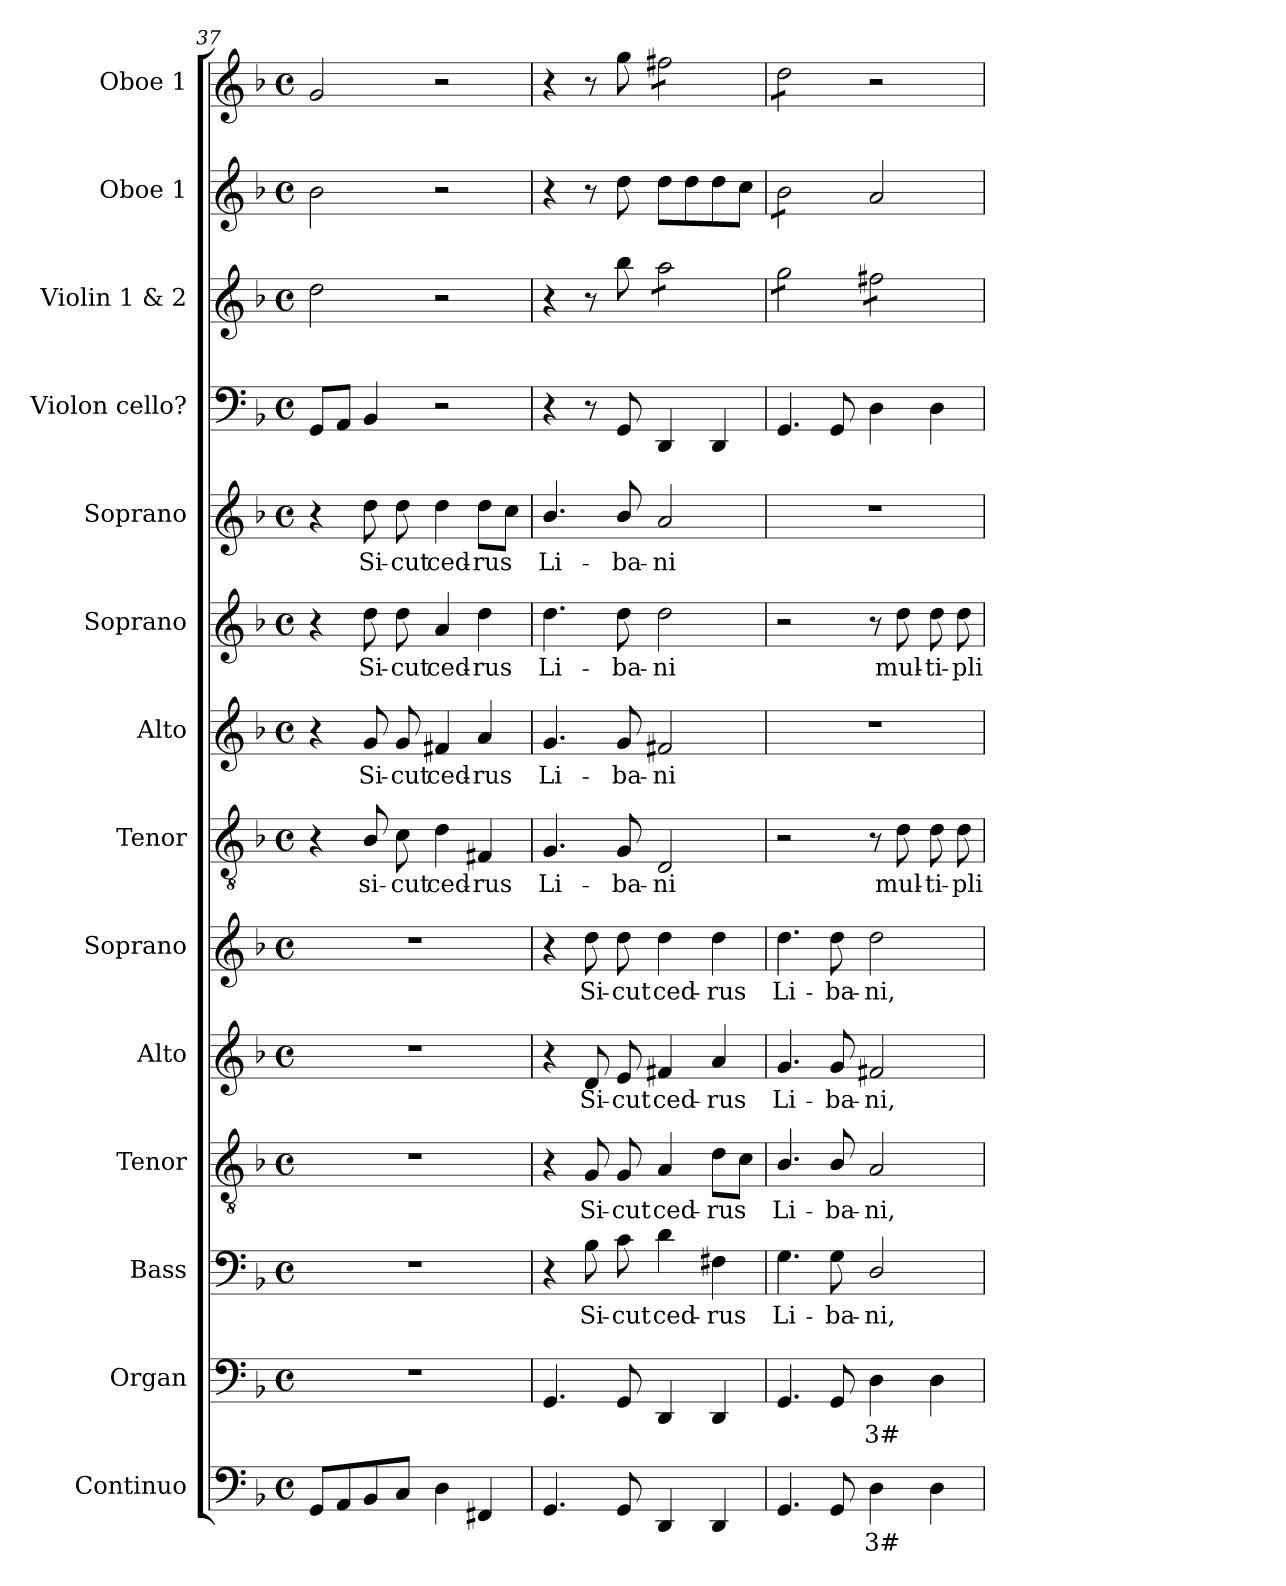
**kern	**text	**kern	**text	**kern	**text	**kern	**text	**kern	**text	**kern	**text	**kern	**text	**kern	**text	**kern	**text	**kern	**text	**kern	**kern	**kern	**kern
*part14	*part14	*part13	*part13	*part12	*part12	*part11	*part11	*part10	*part10	*part9	*part9	*part8	*part8	*part7	*part7	*part6	*part6	*part5	*part5	*part4	*part3	*part2	*part1
*staff14	*staff14	*staff13	*staff13	*staff12	*staff12	*staff11	*staff11	*staff10	*staff10	*staff9	*staff9	*staff8	*staff8	*staff7	*staff7	*staff6	*staff6	*staff5	*staff5	*staff4	*staff3	*staff2	*staff1
*I"Continuo	*	*I"Organ	*	*I"Bass	*	*I"Tenor	*	*I"Alto	*	*I"Soprano	*	*I"Tenor	*	*I"Alto	*	*I"Soprano	*	*I"Soprano	*	*I"Violon cello?	*I"Violin 1 & 2	*I"Oboe 1	*I"Oboe 1
*I'Cont.	*	*I'Org.	*	*I'B.	*	*I'T.	*	*I'A.	*	*I'S.	*	*I'T.	*	*I'A.	*	*I'S.	*	*I'S.	*	*I'Vc.	*I'Vln. 1 & 2	*I'Ob. 2	*I'Ob. 1
*clefF4	*	*clefF4	*	*clefF4	*	*clefGv2	*	*clefG2	*	*clefG2	*	*clefGv2	*	*clefG2	*	*clefG2	*	*clefG2	*	*clefF4	*clefG2	*clefG2	*clefG2
*	*	*	*	*	*	*ITrd7c12	*	*	*	*	*	*ITrd7c12	*	*	*	*	*	*	*	*	*	*	*
*k[b-]	*	*k[b-]	*	*k[b-]	*	*k[b-]	*	*k[b-]	*	*k[b-]	*	*k[b-]	*	*k[b-]	*	*k[b-]	*	*k[b-]	*	*k[b-]	*k[b-]	*k[b-]	*k[b-]
*F:	*	*F:	*	*F:	*	*F:	*	*F:	*	*F:	*	*F:	*	*F:	*	*F:	*	*F:	*	*F:	*F:	*F:	*F:
*M4/4	*	*M4/4	*	*M4/4	*	*M4/4	*	*M4/4	*	*M4/4	*	*M4/4	*	*M4/4	*	*M4/4	*	*M4/4	*	*M4/4	*M4/4	*M4/4	*M4/4
*met(c)	*	*met(c)	*	*met(c)	*	*met(c)	*	*met(c)	*	*met(c)	*	*met(c)	*	*met(c)	*	*met(c)	*	*met(c)	*	*met(c)	*met(c)	*met(c)	*met(c)
=37	=37	=37	=37	=37	=37	=37	=37	=37	=37	=37	=37	=37	=37	=37	=37	=37	=37	=37	=37	=37	=37	=37	=37
8GGi/L	.	1r	.	1r	.	1r	.	1r	.	1r	.	4r	.	4r	.	4r	.	4r	.	8GGi/L	2ddi\	2b-i\	2gi/
8AAi/	.	.	.	.	.	.	.	.	.	.	.	.	.	.	.	.	.	.	.	8AAi/J	.	.	.
!	!	!	!	!	!	!	!	!	!	!	!	!	!LO:LY:b:color=#000000	!	!	!	!	!	!	!	!	!	!
!	!	!	!	!	!	!	!	!	!	!	!	!	!	!	!LO:LY:b:color=#000000	!	!	!	!	!	!	!	!
!	!	!	!	!	!	!	!	!	!	!	!	!	!	!	!	!	!LO:LY:b:color=#000000	!	!	!	!	!	!
!	!	!	!	!	!	!	!	!	!	!	!	!	!	!	!	!	!	!	!LO:LY:b:color=#000000	!	!	!	!
8BB-i/	.	.	.	.	.	.	.	.	.	.	.	8BB-i/	si-	8gi/	Si-	8ddi\	Si-	8ddi\	Si-	4BB-i/	.	.	.
!	!	!	!	!	!	!	!	!	!	!	!	!	!LO:LY:b:color=#000000	!	!	!	!	!	!	!	!	!	!
!	!	!	!	!	!	!	!	!	!	!	!	!	!	!	!LO:LY:b:color=#000000	!	!	!	!	!	!	!	!
!	!	!	!	!	!	!	!	!	!	!	!	!	!	!	!	!	!LO:LY:b:color=#000000	!	!	!	!	!	!
!	!	!	!	!	!	!	!	!	!	!	!	!	!	!	!	!	!	!	!LO:LY:b:color=#000000	!	!	!	!
8Ci/J	.	.	.	.	.	.	.	.	.	.	.	8Ci\	-cut	8gi/	-cut	8ddi\	-cut	8ddi\	-cut	.	.	.	.
!	!	!	!	!	!	!	!	!	!	!	!	!	!LO:LY:b:color=#000000	!	!	!	!	!	!	!	!	!	!
!	!	!	!	!	!	!	!	!	!	!	!	!	!	!	!LO:LY:b:color=#000000	!	!	!	!	!	!	!	!
!	!	!	!	!	!	!	!	!	!	!	!	!	!	!	!	!	!LO:LY:b:color=#000000	!	!	!	!	!	!
!	!	!	!	!	!	!	!	!	!	!	!	!	!	!	!	!	!	!	!LO:LY:b:color=#000000	!	!	!	!
4Di\	.	.	.	.	.	.	.	.	.	.	.	4Di\	ced-	4f#Xi/	ced-	4ai/	ced-	4ddi\	ced-	2r	2r	2r	2r
!	!	!	!	!	!	!	!	!	!	!	!	!	!LO:LY:b:color=#000000	!	!	!	!	!	!	!	!	!	!
!	!	!	!	!	!	!	!	!	!	!	!	!	!	!	!LO:LY:b:color=#000000	!	!	!	!	!	!	!	!
!	!	!	!	!	!	!	!	!	!	!	!	!	!	!	!	!	!LO:LY:b:color=#000000	!	!	!	!	!	!
!	!	!	!	!	!	!	!	!	!	!	!	!	!	!	!	!	!	!	!LO:LY:b:color=#000000	!	!	!	!
4FF#Xi/	.	.	.	.	.	.	.	.	.	.	.	4FF#i/	-rus	4ai/	-rus	4ddi\	-rus	8ddi\L	-rus	.	.	.	.
.	.	.	.	.	.	.	.	.	.	.	.	.	.	.	.	.	.	8cci\J	.	.	.	.	.
=38	=38	=38	=38	=38	=38	=38	=38	=38	=38	=38	=38	=38	=38	=38	=38	=38	=38	=38	=38	=38	=38	=38	=38
!	!	!	!	!	!	!	!	!	!	!	!	!	!LO:LY:b:color=#000000	!	!	!	!	!	!	!	!	!	!
!	!	!	!	!	!	!	!	!	!	!	!	!	!	!	!LO:LY:b:color=#000000	!	!	!	!	!	!	!	!
!	!	!	!	!	!	!	!	!	!	!	!	!	!	!	!	!	!LO:LY:b:color=#000000	!	!	!	!	!	!
!	!	!	!	!	!	!	!	!	!	!	!	!	!	!	!	!	!	!	!LO:LY:b:color=#000000	!	!	!	!
4.GGi/	.	4.GGi/	.	4r	.	4r	.	4r	.	4r	.	4.GGi/	Li-	4.gi/	Li-	4.ddi\	Li-	4.b-i/	Li-	4r	4r	4r	4r
!	!	!	!	!	!LO:LY:b:color=#000000	!	!	!	!	!	!	!	!	!	!	!	!	!	!	!	!	!	!
!	!	!	!	!	!	!	!LO:LY:b:color=#000000	!	!	!	!	!	!	!	!	!	!	!	!	!	!	!	!
!	!	!	!	!	!	!	!	!	!LO:LY:b:color=#000000	!	!	!	!	!	!	!	!	!	!	!	!	!	!
!	!	!	!	!	!	!	!	!	!	!	!LO:LY:b:color=#000000	!	!	!	!	!	!	!	!	!	!	!	!
.	.	.	.	8B-i\	Si-	8GGi/	Si-	8di/	Si-	8ddi\	Si-	.	.	.	.	.	.	.	.	8r	8r	8r	8r
!	!	!	!	!	!LO:LY:b:color=#000000	!	!	!	!	!	!	!	!	!	!	!	!	!	!	!	!	!	!
!	!	!	!	!	!	!	!LO:LY:b:color=#000000	!	!	!	!	!	!	!	!	!	!	!	!	!	!	!	!
!	!	!	!	!	!	!	!	!	!LO:LY:b:color=#000000	!	!	!	!	!	!	!	!	!	!	!	!	!	!
!	!	!	!	!	!	!	!	!	!	!	!LO:LY:b:color=#000000	!	!	!	!	!	!	!	!	!	!	!	!
!	!	!	!	!	!	!	!	!	!	!	!	!	!LO:LY:b:color=#000000	!	!	!	!	!	!	!	!	!	!
!	!	!	!	!	!	!	!	!	!	!	!	!	!	!	!LO:LY:b:color=#000000	!	!	!	!	!	!	!	!
!	!	!	!	!	!	!	!	!	!	!	!	!	!	!	!	!	!LO:LY:b:color=#000000	!	!	!	!	!	!
!	!	!	!	!	!	!	!	!	!	!	!	!	!	!	!	!	!	!	!LO:LY:b:color=#000000	!	!	!	!
8GGi/	.	8GGi/	.	8ci\	-cut	8GGi/	-cut	8ei/	-cut	8ddi\	-cut	8GGi/	-ba-	8gi/	-ba-	8ddi\	-ba-	8b-i/	-ba-	8GGi/	8bb-i\	8ddi\	8ggi\
!	!	!	!	!	!LO:LY:b:color=#000000	!	!	!	!	!	!	!	!	!	!	!	!	!	!	!	!	!	!
!	!	!	!	!	!	!	!LO:LY:b:color=#000000	!	!	!	!	!	!	!	!	!	!	!	!	!	!	!	!
!	!	!	!	!	!	!	!	!	!LO:LY:b:color=#000000	!	!	!	!	!	!	!	!	!	!	!	!	!	!
!	!	!	!	!	!	!	!	!	!	!	!LO:LY:b:color=#000000	!	!	!	!	!	!	!	!	!	!	!	!
!	!	!	!	!	!	!	!	!	!	!	!	!	!LO:LY:b:color=#000000	!	!	!	!	!	!	!	!	!	!
!	!	!	!	!	!	!	!	!	!	!	!	!	!	!	!LO:LY:b:color=#000000	!	!	!	!	!	!	!	!
!	!	!	!	!	!	!	!	!	!	!	!	!	!	!	!	!	!LO:LY:b:color=#000000	!	!	!	!	!	!
!	!	!	!	!	!	!	!	!	!	!	!	!	!	!	!	!	!	!	!LO:LY:b:color=#000000	!	!	!	!
*	*	*	*	*	*	*	*	*	*	*	*	*	*	*	*	*	*	*	*	*	*tremolo	*	*
*	*	*	*	*	*	*	*	*	*	*	*	*	*	*	*	*	*	*	*	*	*	*	*tremolo
4DDi/	.	4DDi/	.	4di\	ced-	4AAi/	ced-	4f#Xi/	ced-	4ddi\	ced-	2DDi/	-ni	2f#Xi/	-ni	2ddi\	-ni	2ai/	-ni	4DDi/	8aai\L	8ddi\L	8ff#Xi\L
.	.	.	.	.	.	.	.	.	.	.	.	.	.	.	.	.	.	.	.	.	8aai\	8ddi\	8ff#Xi\
!	!	!	!	!	!LO:LY:b:color=#000000	!	!	!	!	!	!	!	!	!	!	!	!	!	!	!	!	!	!
!	!	!	!	!	!	!	!LO:LY:b:color=#000000	!	!	!	!	!	!	!	!	!	!	!	!	!	!	!	!
!	!	!	!	!	!	!	!	!	!LO:LY:b:color=#000000	!	!	!	!	!	!	!	!	!	!	!	!	!	!
!	!	!	!	!	!	!	!	!	!	!	!LO:LY:b:color=#000000	!	!	!	!	!	!	!	!	!	!	!	!
4DDi/	.	4DDi/	.	4F#Xi\	-rus	8Di\L	-rus	4ai/	-rus	4ddi\	-rus	.	.	.	.	.	.	.	.	4DDi/	8aai\	8ddi\	8ff#Xi\
.	.	.	.	.	.	8Ci\J	.	.	.	.	.	.	.	.	.	.	.	.	.	.	8aai\J	8cci\J	8ff#Xi\J
=39	=39	=39	=39	=39	=39	=39	=39	=39	=39	=39	=39	=39	=39	=39	=39	=39	=39	=39	=39	=39	=39	=39	=39
!	!	!	!	!	!LO:LY:b:color=#000000	!	!	!	!	!	!	!	!	!	!	!	!	!	!	!	!	!	!
!	!	!	!	!	!	!	!LO:LY:b:color=#000000	!	!	!	!	!	!	!	!	!	!	!	!	!	!	!	!
!	!	!	!	!	!	!	!	!	!LO:LY:b:color=#000000	!	!	!	!	!	!	!	!	!	!	!	!	!	!
!	!	!	!	!	!	!	!	!	!	!	!LO:LY:b:color=#000000	!	!	!	!	!	!	!	!	!	!	!	!
*	*	*	*	*	*	*	*	*	*	*	*	*	*	*	*	*	*	*	*	*	*	*tremolo	*
4.GGi/	.	4.GGi/	.	4.Gi\	Li-	4.BB-i/	Li-	4.gi/	Li-	4.ddi\	Li-	2r	.	1r	.	2r	.	1r	.	4.GGi/	8ggi\L	8b-i\L	8ddi\L
.	.	.	.	.	.	.	.	.	.	.	.	.	.	.	.	.	.	.	.	.	8ggi\	8b-i\	8ddi\
.	.	.	.	.	.	.	.	.	.	.	.	.	.	.	.	.	.	.	.	.	8ggi\	8b-i\	8ddi\
!	!	!	!	!	!LO:LY:b:color=#000000	!	!	!	!	!	!	!	!	!	!	!	!	!	!	!	!	!	!
!	!	!	!	!	!	!	!LO:LY:b:color=#000000	!	!	!	!	!	!	!	!	!	!	!	!	!	!	!	!
!	!	!	!	!	!	!	!	!	!LO:LY:b:color=#000000	!	!	!	!	!	!	!	!	!	!	!	!	!	!
!	!	!	!	!	!	!	!	!	!	!	!LO:LY:b:color=#000000	!	!	!	!	!	!	!	!	!	!	!	!
8GGi/	.	8GGi/	.	8Gi\	-ba-	8BB-i/	-ba-	8gi/	-ba-	8ddi\	-ba-	.	.	.	.	.	.	.	.	8GGi/	8ggi\J	8b-i\J	8ddi\J
*	*	*	*	*	*	*	*	*	*	*	*	*	*	*	*	*	*	*	*	*	*	*	*Xtremolo
*	*	*	*	*	*	*	*	*	*	*	*	*	*	*	*	*	*	*	*	*	*	*Xtremolo	*
!	!LO:LY:b:color=#000000	!	!	!	!	!	!	!	!	!	!	!	!	!	!	!	!	!	!	!	!	!	!
!	!	!	!LO:LY:b:color=#000000	!	!	!	!	!	!	!	!	!	!	!	!	!	!	!	!	!	!	!	!
!	!	!	!	!	!LO:LY:b:color=#000000	!	!	!	!	!	!	!	!	!	!	!	!	!	!	!	!	!	!
!	!	!	!	!	!	!	!LO:LY:b:color=#000000	!	!	!	!	!	!	!	!	!	!	!	!	!	!	!	!
!	!	!	!	!	!	!	!	!	!LO:LY:b:color=#000000	!	!	!	!	!	!	!	!	!	!	!	!	!	!
!	!	!	!	!	!	!	!	!	!	!	!LO:LY:b:color=#000000	!	!	!	!	!	!	!	!	!	!	!	!
4Di\	3#	4Di\	3#	2Di/	-ni,	2AAi/	-ni,	2f#Xi/	-ni,	2ddi\	-ni,	8r	.	.	.	8r	.	.	.	4Di\	8ff#Xi\L	2ai/	2r
!	!	!	!	!	!	!	!	!	!	!	!	!	!LO:LY:b:color=#000000	!	!	!	!	!	!	!	!	!	!
!	!	!	!	!	!	!	!	!	!	!	!	!	!	!	!	!	!LO:LY:b:color=#000000	!	!	!	!	!	!
.	.	.	.	.	.	.	.	.	.	.	.	8Di\	mul-	.	.	8ddi\	mul-	.	.	.	8ff#Xi\	.	.
!	!	!	!	!	!	!	!	!	!	!	!	!	!LO:LY:b:color=#000000	!	!	!	!	!	!	!	!	!	!
!	!	!	!	!	!	!	!	!	!	!	!	!	!	!	!	!	!LO:LY:b:color=#000000	!	!	!	!	!	!
4Di\	.	4Di\	.	.	.	.	.	.	.	.	.	8Di\	-ti-	.	.	8ddi\	-ti-	.	.	4Di\	8ff#Xi\	.	.
!	!	!	!	!	!	!	!	!	!	!	!	!	!LO:LY:b:color=#000000	!	!	!	!	!	!	!	!	!	!
!	!	!	!	!	!	!	!	!	!	!	!	!	!	!	!	!	!LO:LY:b:color=#000000	!	!	!	!	!	!
.	.	.	.	.	.	.	.	.	.	.	.	8Di\	-pli-	.	.	8ddi\	-pli-	.	.	.	8ff#Xi\J	.	.
*	*	*	*	*	*	*	*	*	*	*	*	*	*	*	*	*	*	*	*	*	*Xtremolo	*	*
=	=	=	=	=	=	=	=	=	=	=	=	=	=	=	=	=	=	=	=	=	=	=	=
*-	*-	*-	*-	*-	*-	*-	*-	*-	*-	*-	*-	*-	*-	*-	*-	*-	*-	*-	*-	*-	*-	*-	*-
